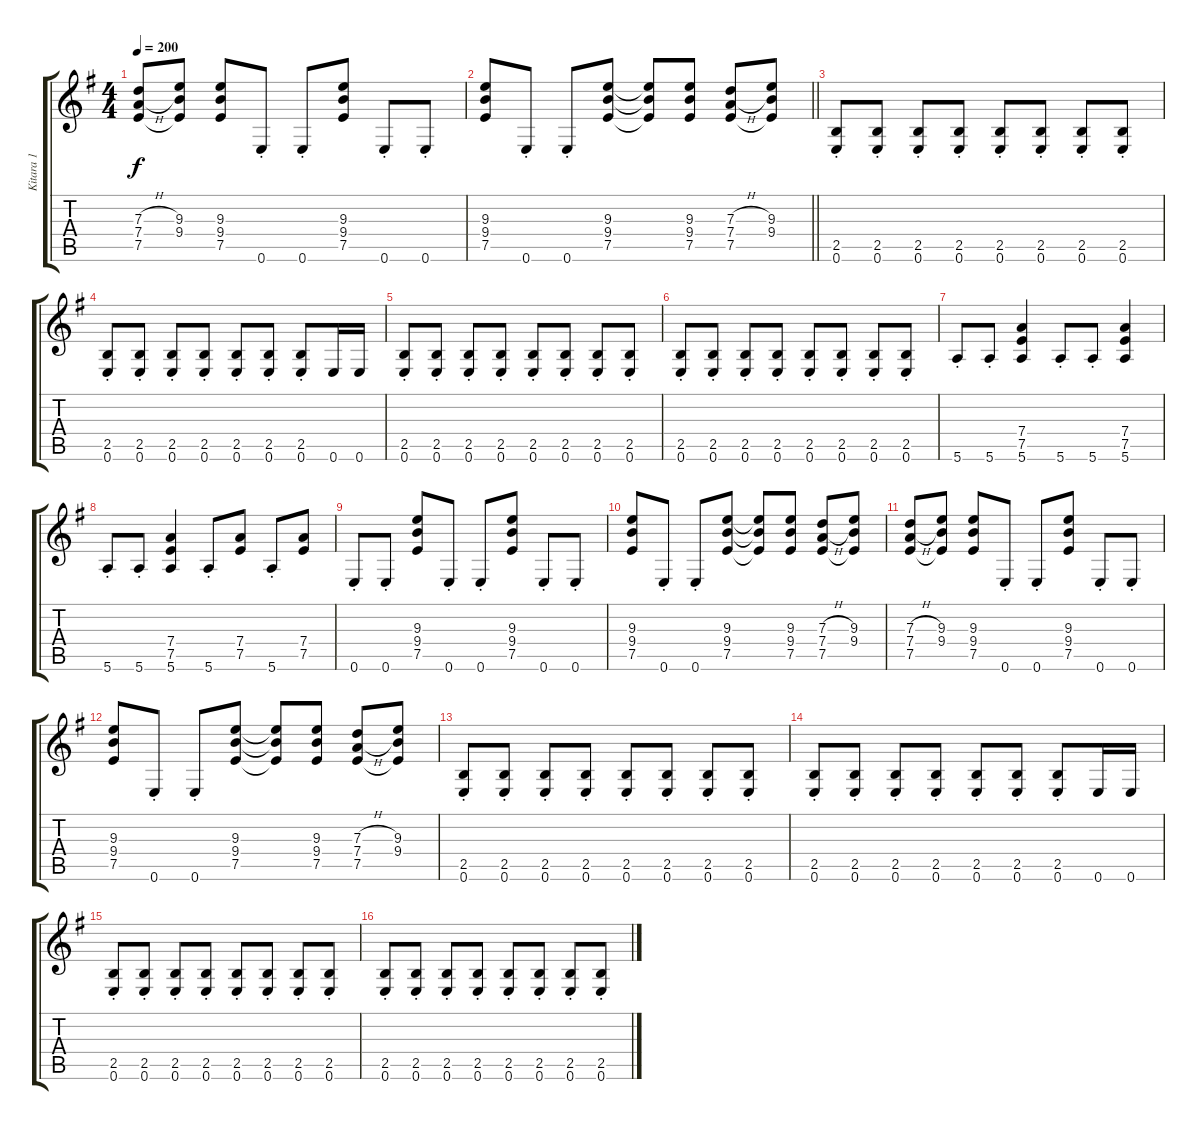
\track ("Kitara 1" "Kitara 1") {instrument distortionguitar}
\staff {score tabs}
\tuning (E4 B3 G3 D3 A2 E2) {hide}
\ts (4 4)
\tempo 200
\clef g2
\ks g
(7.3{h} 7.4{h} 7.5).8{dy f} (9.3 9.4 7.5{t}).8 (9.3 9.4 7.5).8 0.6{st}.8 0.6{st}.8 (9.3 9.4 7.5).8 0.6{st}.8 0.6{st}.8 |
\barLineRight lightlight
(9.3 9.4 7.5).8 0.6{st}.8 0.6{st}.8 (9.3 9.4 7.5).8 (9.3{t} 9.4{t} 7.5{t}).8 (9.3 9.4 7.5).8 (7.3{h} 7.4{h} 7.5).8 (9.3 9.4 7.5{t}).8 |
(2.5{st} 0.6{st}).8 (2.5{st} 0.6{st}).8 (2.5{st} 0.6{st}).8 (2.5{st} 0.6{st}).8 (2.5{st} 0.6{st}).8 (2.5{st} 0.6{st}).8 (2.5{st} 0.6{st}).8 (2.5{st} 0.6{st}).8 |
(2.5{st} 0.6{st}).8 (2.5{st} 0.6{st}).8 (2.5{st} 0.6{st}).8 (2.5{st} 0.6{st}).8 (2.5{st} 0.6{st}).8 (2.5{st} 0.6{st}).8 (2.5{st} 0.6{st}).8 0.6.16 0.6.16 |
(2.5{st} 0.6{st}).8 (2.5{st} 0.6{st}).8 (2.5{st} 0.6{st}).8 (2.5{st} 0.6{st}).8 (2.5{st} 0.6{st}).8 (2.5{st} 0.6{st}).8 (2.5{st} 0.6{st}).8 (2.5{st} 0.6{st}).8 |
(2.5{st} 0.6{st}).8 (2.5{st} 0.6{st}).8 (2.5{st} 0.6{st}).8 (2.5{st} 0.6{st}).8 (2.5{st} 0.6{st}).8 (2.5{st} 0.6{st}).8 (2.5{st} 0.6{st}).8 (2.5{st} 0.6{st}).8 |
5.6{st}.8 5.6{st}.8 (7.4 7.5 5.6).4 5.6{st}.8 5.6{st}.8 (7.4 7.5 5.6).4 |
5.6{st}.8 5.6{st}.8 (7.4 7.5 5.6).4 5.6{st}.8 (7.4 7.5).8 5.6{st}.8 (7.4 7.5).8 |
0.6{st}.8 0.6{st}.8 (9.3 9.4 7.5).8 0.6{st}.8 0.6{st}.8 (9.3 9.4 7.5).8 0.6{st}.8 0.6{st}.8 |
(9.3 9.4 7.5).8 0.6{st}.8 0.6{st}.8 (9.3 9.4 7.5).8 (9.3{t} 9.4{t} 7.5{t}).8 (9.3 9.4 7.5).8 (7.3{h} 7.4{h} 7.5).8 (9.3 9.4 7.5{t}).8 |
(7.3{h} 7.4{h} 7.5).8 (9.3 9.4 7.5{t}).8 (9.3 9.4 7.5).8 0.6{st}.8 0.6{st}.8 (9.3 9.4 7.5).8 0.6{st}.8 0.6{st}.8 |
(9.3 9.4 7.5).8 0.6{st}.8 0.6{st}.8 (9.3 9.4 7.5).8 (9.3{t} 9.4{t} 7.5{t}).8 (9.3 9.4 7.5).8 (7.3{h} 7.4{h} 7.5).8 (9.3 9.4 7.5{t}).8 |
(2.5{st} 0.6{st}).8 (2.5{st} 0.6{st}).8 (2.5{st} 0.6{st}).8 (2.5{st} 0.6{st}).8 (2.5{st} 0.6{st}).8 (2.5{st} 0.6{st}).8 (2.5{st} 0.6{st}).8 (2.5{st} 0.6{st}).8 |
(2.5{st} 0.6{st}).8 (2.5{st} 0.6{st}).8 (2.5{st} 0.6{st}).8 (2.5{st} 0.6{st}).8 (2.5{st} 0.6{st}).8 (2.5{st} 0.6{st}).8 (2.5{st} 0.6{st}).8 0.6.16 0.6.16 |
(2.5{st} 0.6{st}).8 (2.5{st} 0.6{st}).8 (2.5{st} 0.6{st}).8 (2.5{st} 0.6{st}).8 (2.5{st} 0.6{st}).8 (2.5{st} 0.6{st}).8 (2.5{st} 0.6{st}).8 (2.5{st} 0.6{st}).8 |
(2.5{st} 0.6{st}).8 (2.5{st} 0.6{st}).8 (2.5{st} 0.6{st}).8 (2.5{st} 0.6{st}).8 (2.5{st} 0.6{st}).8 (2.5{st} 0.6{st}).8 (2.5{st} 0.6{st}).8 (2.5{st} 0.6{st}).8
